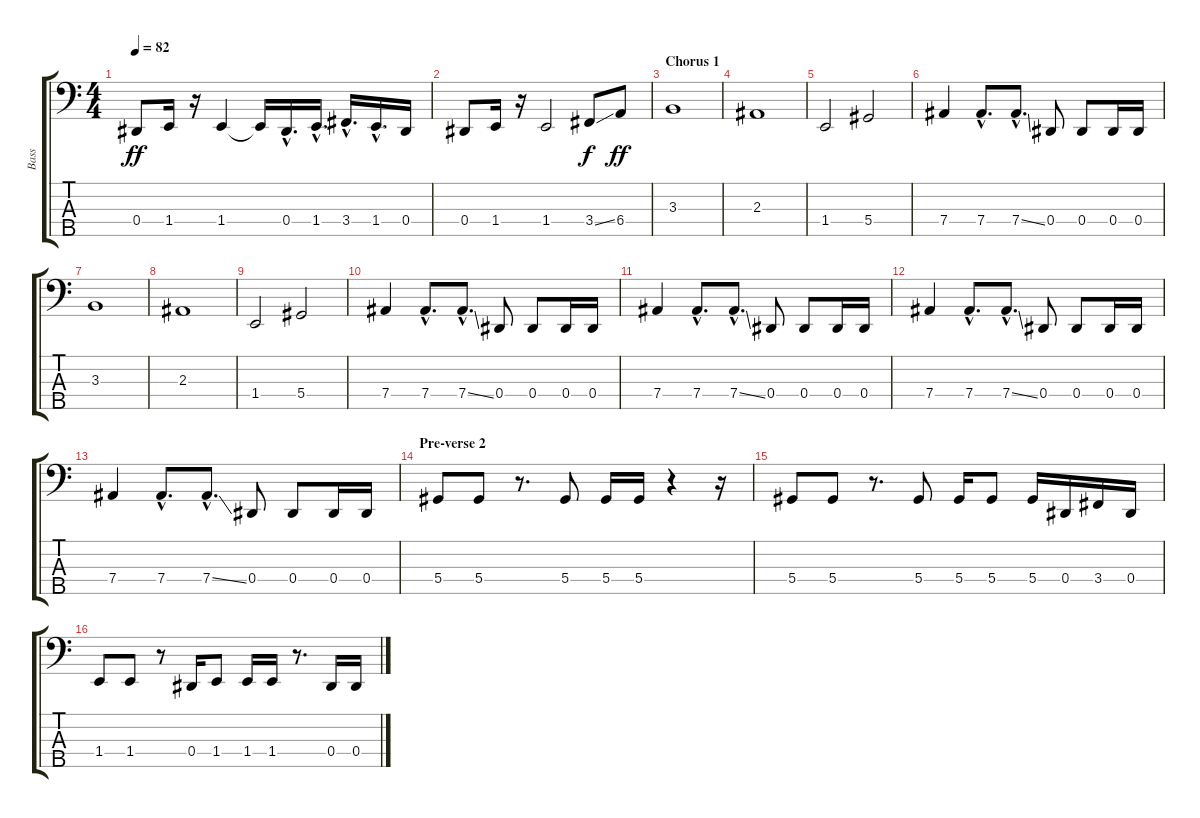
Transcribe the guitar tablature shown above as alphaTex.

\track ("Bass" "Bass") {instrument electricbasspick}
\staff {score tabs}
\tuning (Gb2 Db2 Ab1 Eb1 Bb0) {hide}
\ts (4 4)
\tempo 82
\clef f4
\ks c
0.4.8{dy ff} 1.4.16 r.16 1.4.4 1.4{t}.16 0.4{hac}.16{d} 1.4{hac}.16{d} 3.4{hac}.16{d} 1.4{hac}.16{d} 0.4.16 |
0.4.8 1.4.16 r.16 1.4.2 3.4{ss}.8{dy f} 6.4.8{dy ff} |
\section ("" "Chorus 1")
3.3.1 |
2.3.1 |
1.4.2 5.4.2 |
7.4.4 7.4{hac}.8{d} 7.4{ss hac}.8{d} 0.4.8 0.4.8 0.4.16 0.4.16 |
3.3.1 |
2.3.1 |
1.4.2 5.4.2 |
7.4.4 7.4{hac}.8{d} 7.4{ss hac}.8{d} 0.4.8 0.4.8 0.4.16 0.4.16 |
7.4.4 7.4{hac}.8{d} 7.4{ss hac}.8{d} 0.4.8 0.4.8 0.4.16 0.4.16 |
7.4.4 7.4{hac}.8{d} 7.4{ss hac}.8{d} 0.4.8 0.4.8 0.4.16 0.4.16 |
7.4.4 7.4{hac}.8{d} 7.4{ss hac}.8{d} 0.4.8 0.4.8 0.4.16 0.4.16 |
\section ("" "Pre-verse 2")
5.4.8 5.4.8 r.8{d} 5.4.8 5.4.16 5.4.16 r.4 r.16 |
5.4.8 5.4.8 r.8{d} 5.4.8 5.4.16 5.4.8 5.4.16 0.4.16 3.4.16 0.4.16 |
1.4.8 1.4.8 r.8 0.4.16 1.4.8 1.4.16 1.4.16 r.8{d} 0.4.16 0.4.16
